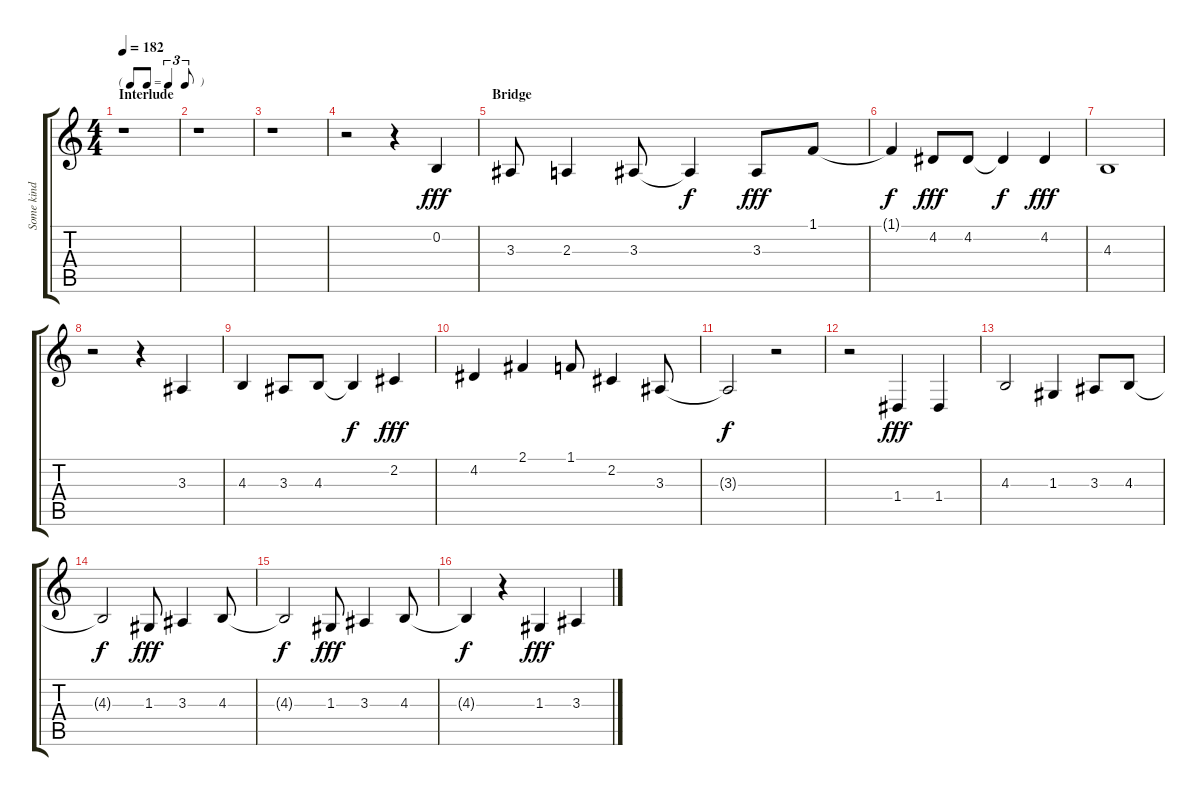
\track ("Some kind of vocal interpretations" "Some kind ") {instrument lead6voice}
\staff {score tabs}
\tuning (E4 B3 G3 D3 A2 E2) {hide}
\ts (4 4)
\tf triplet8th
\section ("" "Interlude")
\tempo 182
\clef g2
\ks c
r.1{dy f} |
r.1 |
r.1 |
r.2 r.4 0.2.4{dy fff} |
\section ("" "Bridge")
3.3.8 2.3.4 3.3.8 3.3{t}.4{dy f} 3.3.8{dy fff} 1.1.8 |
1.1{t}.4{dy f} 4.2.8{dy fff} 4.2.8 4.2{t}.4{dy f} 4.2.4{dy fff} |
4.3.1 |
r.2 r.4 3.3.4 |
4.3.4 3.3.8 4.3.8 4.3{t}.4{dy f} 2.2.4{dy fff} |
4.2.4 2.1.4 1.1.8 2.2.4 3.3.8 |
3.3{t}.2{dy f} r.2 |
r.2 1.4.4{dy fff} 1.4.4 |
4.3.2 1.3.4 3.3.8 4.3.8 |
4.3{t}.2{dy f} 1.3.8{dy fff} 3.3.4 4.3.8 |
4.3{t}.2{dy f} 1.3.8{dy fff} 3.3.4 4.3.8 |
4.3{t}.4{dy f} r.4 1.3.4{dy fff} 3.3.4
